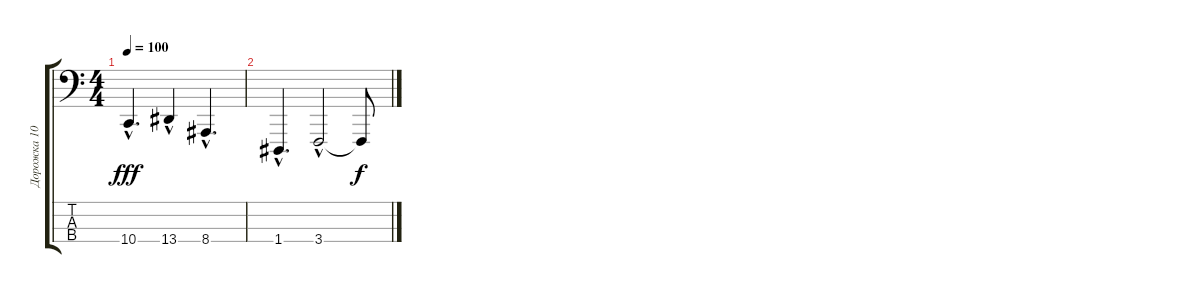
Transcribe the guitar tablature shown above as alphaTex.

\track ("Дорожка 10" "Дорожка 10") {instrument lead2sawtooth}
\staff {score tabs}
\tuning (G2 D2 A1 D1) {hide}
\ts (4 4)
\tempo 100
\clef f4
\ks c
10.4{hac}.4{d dy fff} 13.4{hac}.4 8.4{hac}.4{d} |
1.4{hac}.4{d} 3.4{hac}.2 3.4{t}.8{dy f}
